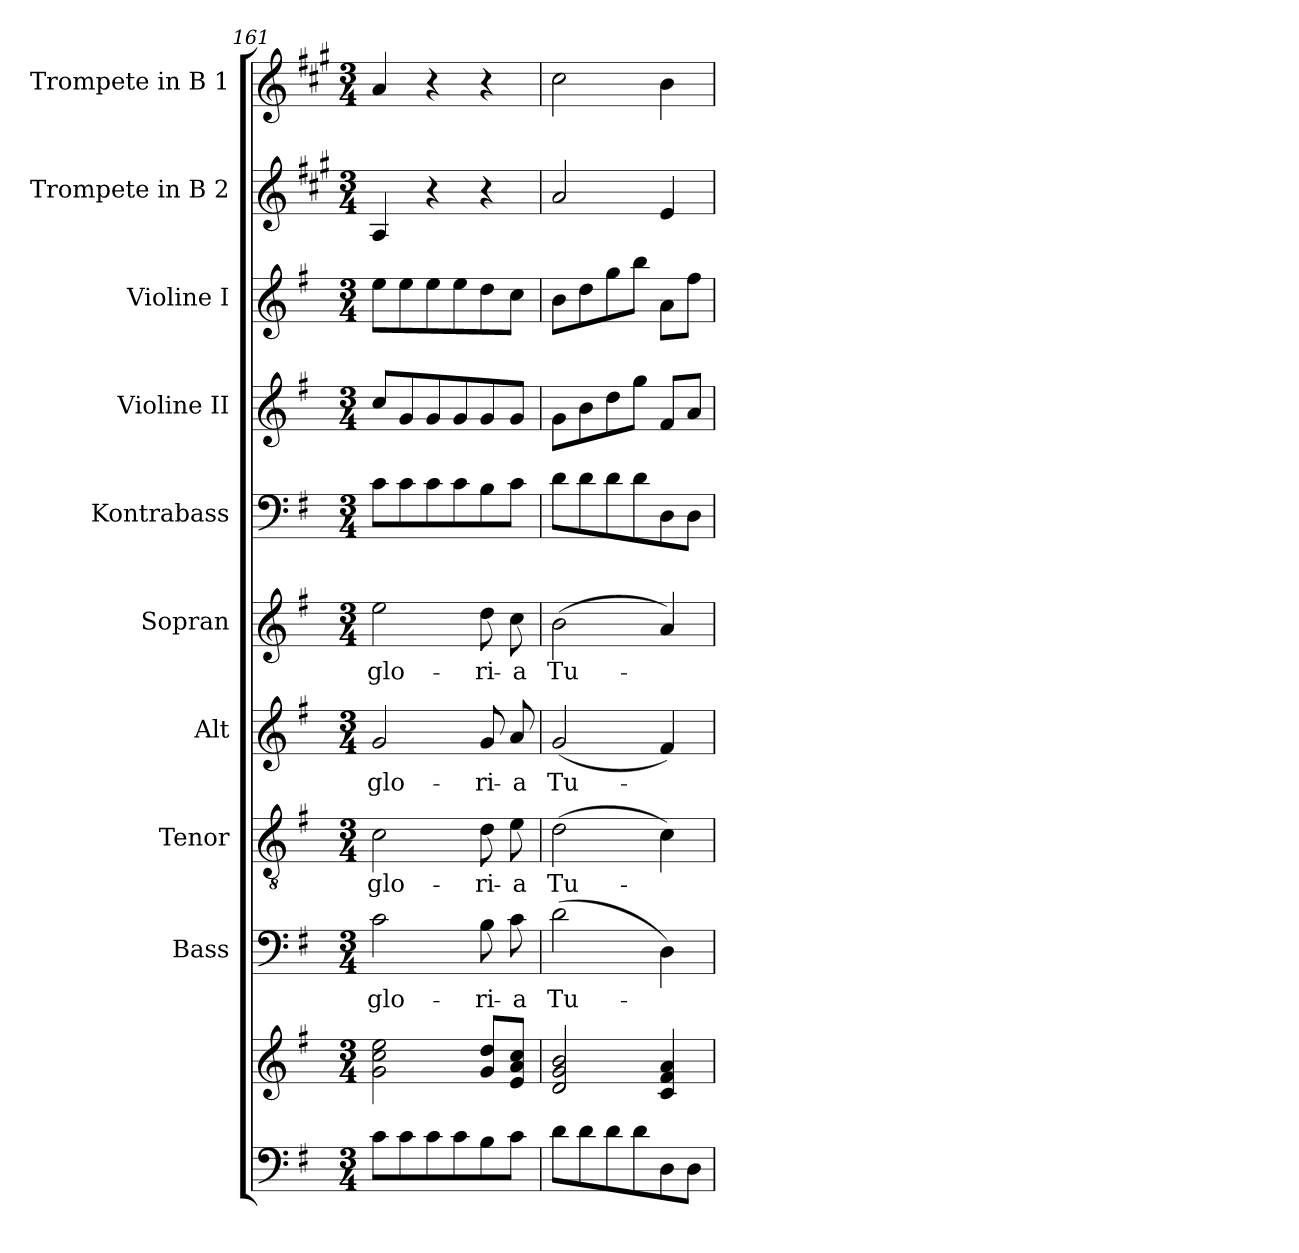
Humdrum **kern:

**kern	**kern	**kern	**text	**kern	**text	**kern	**text	**kern	**text	**kern	**kern	**kern	**kern	**kern
*part10	*part10	*part9	*part9	*part8	*part8	*part7	*part7	*part6	*part6	*part5	*part4	*part3	*part2	*part1
*staff11	*staff10	*staff9	*staff9	*staff8	*staff8	*staff7	*staff7	*staff6	*staff6	*staff5	*staff4	*staff3	*staff2	*staff1
*	*	*I"Bass	*	*I"Tenor	*	*I"Alt	*	*I"Sopran	*	*I"Kontrabass	*I"Violine II	*I"Violine I	*I"Trompete in B 2	*I"Trompete in B 1
*	*	*I'B.	*	*I'T.	*	*I'A.	*	*I'S.	*	*I'Kb.	*I'Vl. II	*I'Vl. I	*I'Tr. 2	*I'Tr. 1
!!LO:PB:g=z
*clefF4	*clefG2	*clefF4	*	*clefGv2	*	*clefG2	*	*clefG2	*	*clefF4	*clefG2	*clefG2	*clefG2	*clefG2
*	*	*	*	*	*	*	*	*	*	*ITrd7c12	*	*	*ITrd1c2	*ITrd1c2
*k[f#]	*k[f#]	*k[f#]	*	*k[f#]	*	*k[f#]	*	*k[f#]	*	*k[f#]	*k[f#]	*k[f#]	*k[f#]	*k[f#]
*G:	*G:	*G:	*	*G:	*	*G:	*	*G:	*	*G:	*G:	*G:	*G:	*G:
*M3/4	*M3/4	*M3/4	*	*M3/4	*	*M3/4	*	*M3/4	*	*M3/4	*M3/4	*M3/4	*M3/4	*M3/4
=161	=161	=161	=161	=161	=161	=161	=161	=161	=161	=161	=161	=161	=161	=161
!	!	!	!LO:LY:b	!	!LO:LY:b	!	!LO:LY:b	!	!LO:LY:b	!	!	!	!	!
8c\L	2g\ 2cc\ 2ee\	2c\	glo-	2c\	glo-	2g/	glo-	2ee\	glo-	8C\L	8cc/L	8ee\L	4G/	4g/
8c\	.	.	.	.	.	.	.	.	.	8C\	8g/	8ee\	.	.
8c\	.	.	.	.	.	.	.	.	.	8C\	8g/	8ee\	4r	4r
8c\	.	.	.	.	.	.	.	.	.	8C\	8g/	8ee\	.	.
!	!	!	!LO:LY:b	!	!LO:LY:b	!	!LO:LY:b	!	!LO:LY:b	!	!	!	!	!
8B\	8g/ 8dd/L	8B\	-ri-	8d\	-ri-	8g/	-ri-	8dd\	-ri-	8BB\	8g/	8dd\	4r	4r
!	!	!	!LO:LY:b	!	!LO:LY:b	!	!LO:LY:b	!	!LO:LY:b	!	!	!	!	!
8c\J	8e/ 8a/ 8cc/J	8c\	-a	8e\	-a	8a/	-a	8cc\	-a	8C\J	8g/J	8cc\J	.	.
=162	=162	=162	=162	=162	=162	=162	=162	=162	=162	=162	=162	=162	=162	=162
!	!	!	!LO:LY:b	!	!LO:LY:b	!	!LO:LY:b	!	!LO:LY:b	!	!	!	!	!
8d\L	2d/ 2g/ 2b/	(>2d\	Tu-	(>2d\	Tu-	(<2g/	Tu-	(>2b\	Tu-	8D\L	8g\L	8b\L	2g/	2b\
8d\	.	.	.	.	.	.	.	.	.	8D\	8b\	8dd\	.	.
8d\	.	.	.	.	.	.	.	.	.	8D\	8dd\	8gg\	.	.
8d\	.	.	.	.	.	.	.	.	.	8D\	8gg\J	8bb\J	.	.
8D\	4c/ 4f#/ 4a/	4D\)	.	4c\)	.	4f#/)	.	4a/)	.	8DD\	8f#/L	8a\L	4d/	4a\
8D\J	.	.	.	.	.	.	.	.	.	8DD\J	8a/J	8ff#\J	.	.
=	=	=	=	=	=	=	=	=	=	=	=	=	=	=
*-	*-	*-	*-	*-	*-	*-	*-	*-	*-	*-	*-	*-	*-	*-
